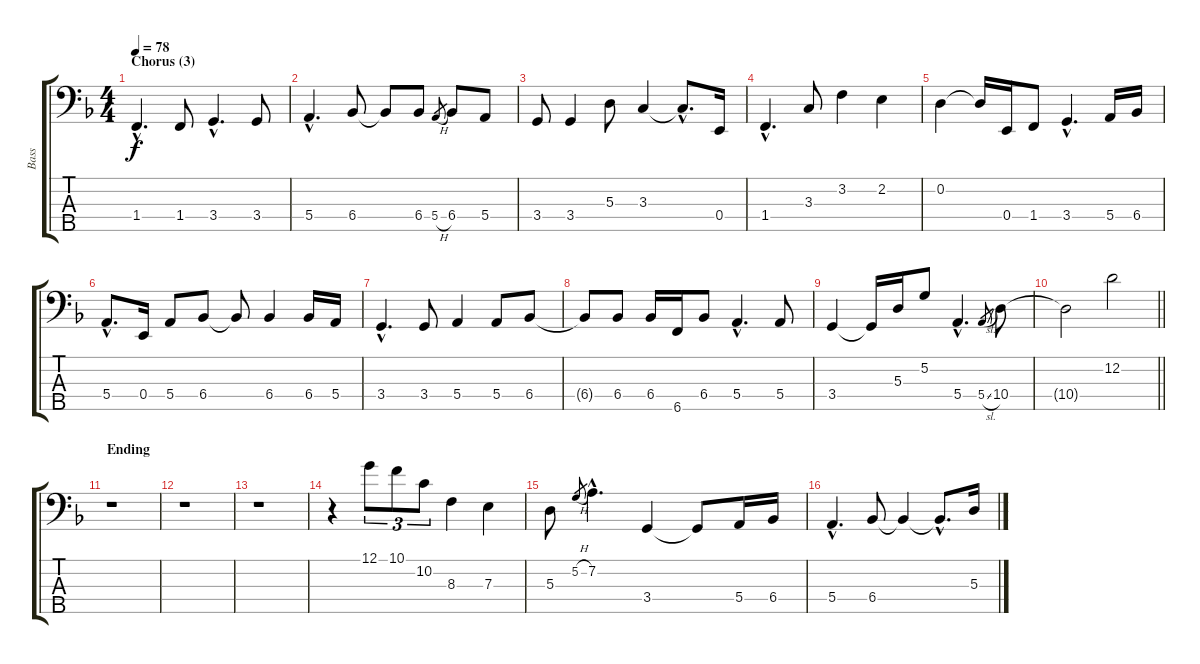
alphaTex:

\track ("Bass" "Bass") {instrument electricbassfinger}
\staff {score tabs}
\tuning (G2 D2 A1 E1 B0) {hide}
\ts (4 4)
\section ("" "Chorus (3)")
\tempo 78
\clef f4
\ks f
1.4{hac}.4{d dy f} 1.4.8 3.4{hac}.4{d} 3.4.8 |
5.4{hac}.4{d} 6.4.8 6.4{t}.8 6.4.8 5.4{h}.8{gr} 6.4.8 5.4.8 |
3.4.8 3.4.4 5.3.8 3.3.4 3.3{hac t}.8{d} 0.4.16 |
1.4{hac}.4{d} 3.3.8 3.2.4 2.2.4 |
0.2.4 0.2{t}.16 0.4.16 1.4.8 3.4{hac}.4{d} 5.4.16 6.4.16 |
5.4{hac}.8{d} 0.4.16 5.4.8 6.4.8 6.4{t}.8 6.4.4 6.4.16 5.4.16 |
3.4{hac}.4{d} 3.4.8 5.4.4 5.4.8 6.4.8 |
6.4{t}.8 6.4.8 6.4.16 6.5.16 6.4.8 5.4{hac}.4{d} 5.4.8 |
3.4.4 3.4{t}.16 5.3.16 5.2.8 5.4{hac}.4{d} 5.4{sl}.8{gr} 10.4.8 |
\barLineRight lightlight
10.4{t}.2 12.2.2 |
\section ("" "Ending")
r.1 |
r.1 |
r.1 |
r.4 12.1.8{tu (3 2)} 10.1.8{tu (3 2)} 10.2.8{tu (3 2)} 8.3.4 7.3.4 |
5.3.8 5.2{h}.8{gr} 7.2{hac}.4{d} 3.4.4 3.4{t}.8 5.4.16 6.4.16 |
5.4{hac}.4{d} 6.4.8 6.4{t}.4 6.4{hac t}.8{d} 5.3.16
